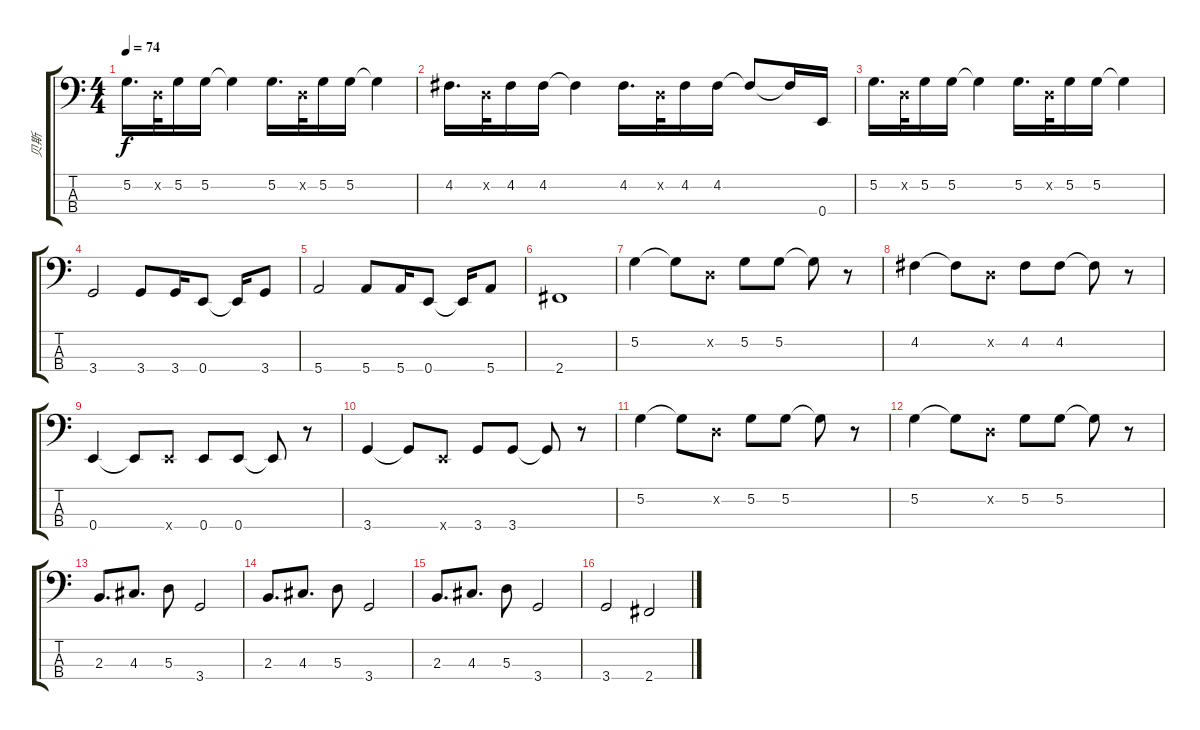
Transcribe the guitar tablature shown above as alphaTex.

\track ("贝斯" "贝斯") {instrument electricbassfinger}
\staff {score tabs}
\tuning (G2 D2 A1 E1) {hide}
\ts (4 4)
\tempo 74
\clef f4
\ks c
5.2.16{d dy f} 0.2{x}.32 5.2.16 5.2.16 5.2{t}.4 5.2.16{d} 0.2{x}.32 5.2.16 5.2.16 5.2{t}.4 |
4.2.16{d} 0.2{x}.32 4.2.16 4.2.16 4.2{t}.4 4.2.16{d} 0.2{x}.32 4.2.16 4.2.16 4.2{t}.8 4.2{t}.16 0.4.16 |
5.2.16{d} 0.2{x}.32 5.2.16 5.2.16 5.2{t}.4 5.2.16{d} 0.2{x}.32 5.2.16 5.2.16 5.2{t}.4 |
3.4.2 3.4.8 3.4.16 0.4.8 0.4{t}.16 3.4.8 |
5.4.2 5.4.8 5.4.16 0.4.8 0.4{t}.16 5.4.8 |
2.4.1 |
5.2.4 5.2{t}.8 0.2{x}.8 5.2.8 5.2.8 5.2{t}.8 r.8 |
4.2.4 4.2{t}.8 0.2{x}.8 4.2.8 4.2.8 4.2{t}.8 r.8 |
0.4.4 0.4{t}.8 0.4{x}.8 0.4.8 0.4.8 0.4{t}.8 r.8 |
3.4.4 3.4{t}.8 0.4{x}.8 3.4.8 3.4.8 3.4{t}.8 r.8 |
5.2.4 5.2{t}.8 0.2{x}.8 5.2.8 5.2.8 5.2{t}.8 r.8 |
5.2.4 5.2{t}.8 0.2{x}.8 5.2.8 5.2.8 5.2{t}.8 r.8 |
2.3.8{d} 4.3.8{d} 5.3.8 3.4.2 |
2.3.8{d} 4.3.8{d} 5.3.8 3.4.2 |
2.3.8{d} 4.3.8{d} 5.3.8 3.4.2 |
3.4.2 2.4.2
